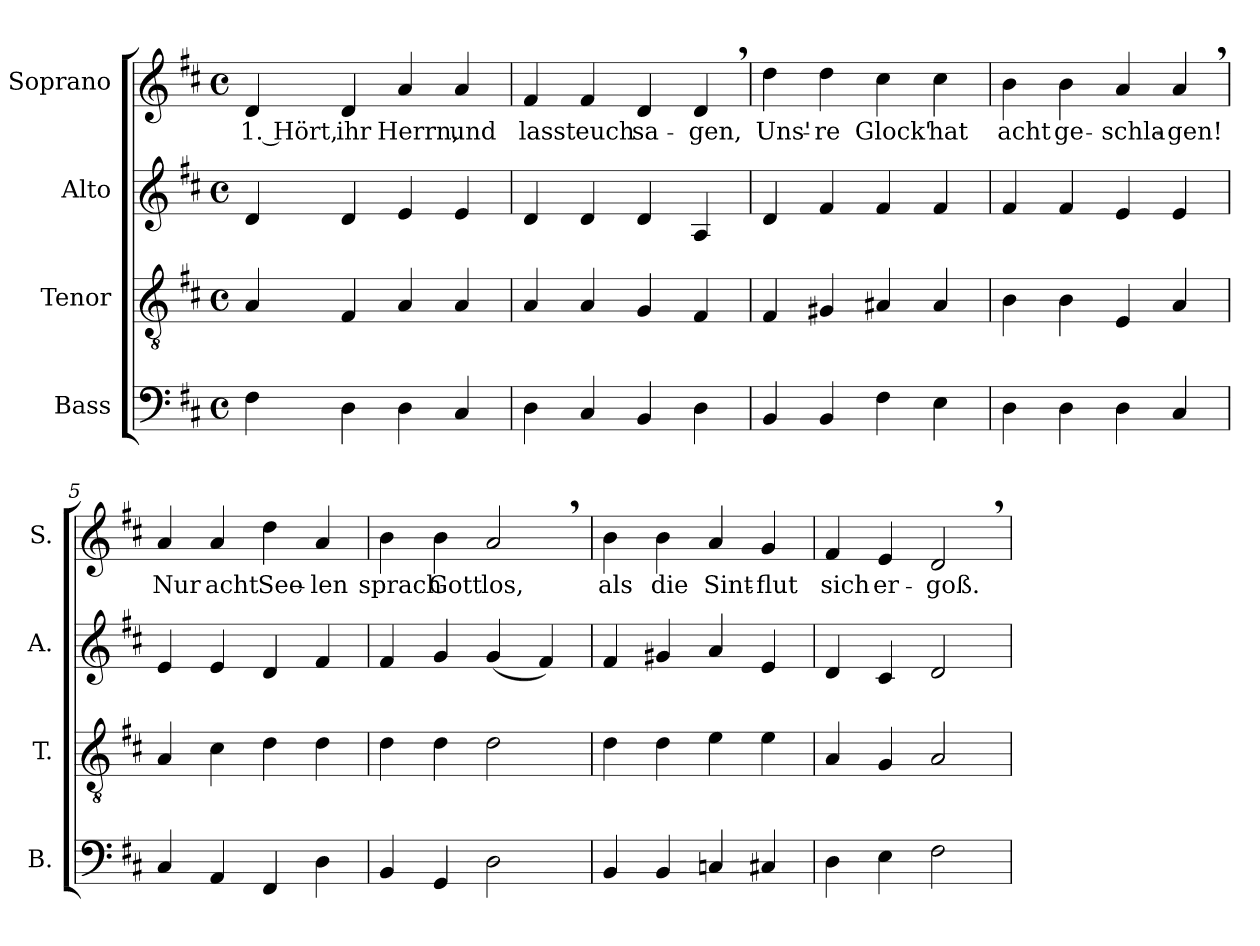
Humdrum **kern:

**kern	**kern	**kern	**kern	**text
*part4	*part3	*part2	*part1	*part1
*staff4	*staff3	*staff2	*staff1	*staff1
*I"Bass	*I"Tenor	*I"Alto	*I"Soprano	*
*I'B.	*I'T.	*I'A.	*I'S.	*
*clefF4	*clefGv2	*clefG2	*clefG2	*
*k[f#c#]	*k[f#c#]	*k[f#c#]	*k[f#c#]	*
*M4/4	*M4/4	*M4/4	*M4/4	*
*met(c)	*met(c)	*met(c)	*met(c)	*
*MM80	*MM80	*MM80	*MM80	*
=1	=1	=1	=1	=1
!	!	!	!	!LO:LY:b
4F#\	4A/	4d/	4d/	1. Hört,
!	!	!	!	!LO:LY:b
4D\	4F#/	4d/	4d/	ihr
!	!	!	!	!LO:LY:b
4D\	4A/	4e/	4a/	Herrn,
!	!	!	!	!LO:LY:b
4C#/	4A/	4e/	4a/	und
=2	=2	=2	=2	=2
!	!	!	!	!LO:LY:b
4D\	4A/	4d/	4f#/	lasst
!	!	!	!	!LO:LY:b
4C#/	4A/	4d/	4f#/	euch
!	!	!	!	!LO:LY:b
4BB/	4G/	4d/	4d/	sa-
!	!	!	!	!LO:LY:b
4D\	4F#/	4A/	4d,/	-gen,
=3	=3	=3	=3	=3
!	!	!	!	!LO:LY:b
4BB/	4F#/	4d/	4dd\	Uns'-
!	!	!	!	!LO:LY:b
4BB/	4G#X/	4f#/	4dd\	-re
!	!	!	!	!LO:LY:b
4F#\	4A#X/	4f#/	4cc#\	Glock'
!	!	!	!	!LO:LY:b
4E\	4A#/	4f#/	4cc#\	hat
=4	=4	=4	=4	=4
!	!	!	!	!LO:LY:b
4D\	4B\	4f#/	4b\	acht
!	!	!	!	!LO:LY:b
4D\	4B\	4f#/	4b\	ge-
!	!	!	!	!LO:LY:b
4D\	4E/	4e/	4a/	-schla-
!	!	!	!	!LO:LY:b
4C#/	4A/	4e/	4a,/	-gen!
!!LO:LB:g=z
=5	=5	=5	=5	=5
!	!	!	!	!LO:LY:b
4C#/	4A/	4e/	4a/	Nur
!	!	!	!	!LO:LY:b
4AA/	4c#\	4e/	4a/	acht
!	!	!	!	!LO:LY:b
4FF#/	4d\	4d/	4dd\	See-
!	!	!	!	!LO:LY:b
4D\	4d\	4f#/	4a/	-len
=6	=6	=6	=6	=6
!	!	!	!	!LO:LY:b
4BB/	4d\	4f#/	4b\	sprach
!	!	!	!	!LO:LY:b
4GG/	4d\	4g/	4b\	Gott
!	!	!	!	!LO:LY:b
2D\	2d\	(<4g/	2a,/	los,
.	.	4f#/)	.	.
=7	=7	=7	=7	=7
!	!	!	!	!LO:LY:b
4BB/	4d\	4f#/	4b\	als
!	!	!	!	!LO:LY:b
4BB/	4d\	4g#X/	4b\	die
!	!	!	!	!LO:LY:b
4Cn/	4e\	4a/	4a/	Sint-
!	!	!	!	!LO:LY:b
4C#X/	4e\	4e/	4g/	-flut
=8	=8	=8	=8	=8
!	!	!	!	!LO:LY:b
4D\	4A/	4d/	4f#/	sich
!	!	!	!	!LO:LY:b
4E\	4G/	4c#/	4e/	er-
!	!	!	!	!LO:LY:b
2F#\	2A/	2d/	2d,/	-goß.
=	=	=	=	=
*-	*-	*-	*-	*-
